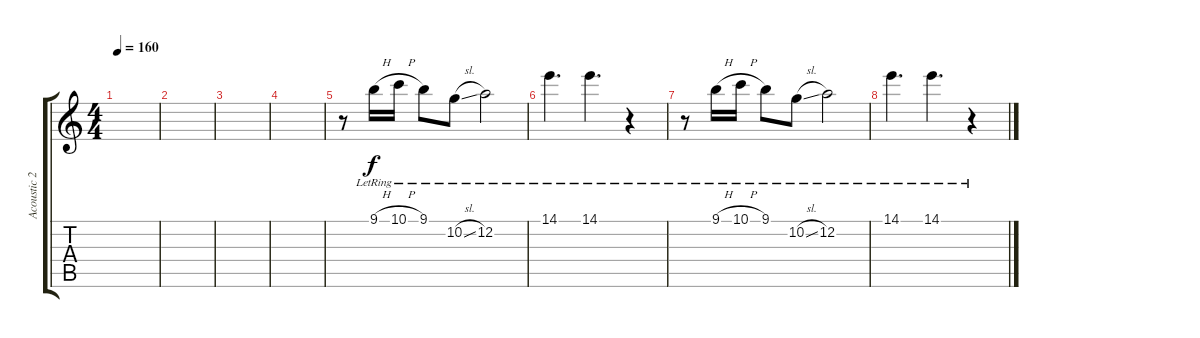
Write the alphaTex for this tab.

\track ("Acoustic 2" "Acoustic 2") {instrument acousticguitarsteel}
\staff {score tabs}
\tuning (D4 A3 F3 C3 G2 C2) {hide}
\ts (4 4)
\tempo 160
\clef g2
\ks c
|
|
|
|
r.8 9.1{h lr}.16 10.1{h lr}.16 9.1{lr}.8 10.2{sl lr}.8 12.2{lr}.2 |
14.1{lr}.4{d} 14.1{lr}.4{d} r.4 |
r.8 9.1{h lr}.16 10.1{h lr}.16 9.1{lr}.8 10.2{sl lr}.8 12.2{lr}.2 |
14.1{lr}.4{d} 14.1{lr}.4{d} r.4
